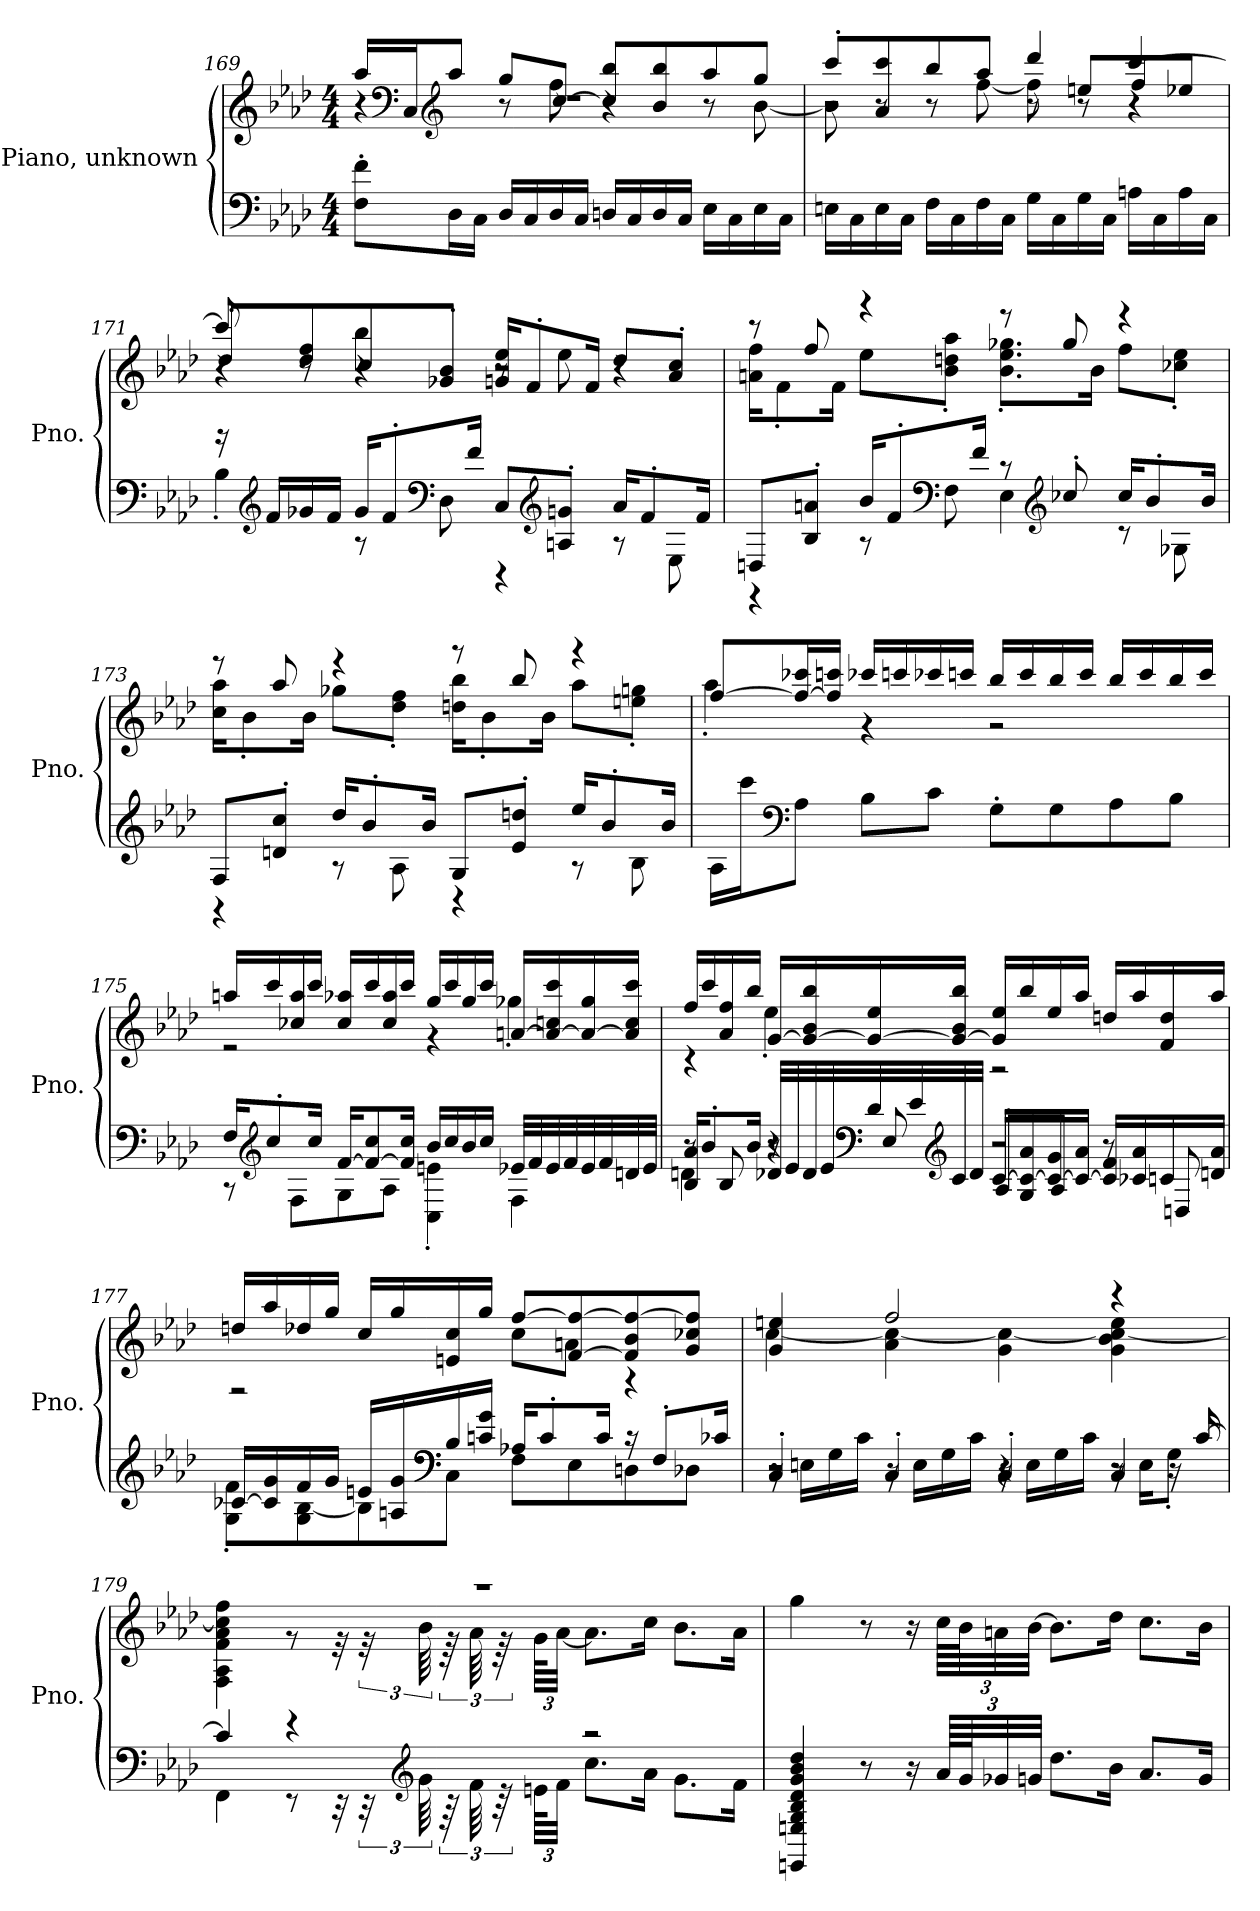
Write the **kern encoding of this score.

**kern	**kern
*part1	*part1
*staff2	*staff1
*I"Piano, unknown	*
*I'Pno.	*
!!LO:LB:g=z
*clefF4	*clefG2
*k[b-e-a-d-]	*k[b-e-a-d-]
*M4/4	*M4/4
=169	=169
*	*^
*	*	*^
8F\' 8f\'L	1r	4r	16aa-/LL
*	*clefF4	*	*
.	.	.	16C/J
*	*clefG2	*	*
16D-\L	.	.	8aa-/J
16C\JJ	.	.	.
16D-/LL	.	8r	8gg/L
16C/	.	.	.
16D-/	.	8ff\	[8cc/J
16C/JJ	.	.	.
16Dn/LL	.	4r	8cc/] 8bb-/L
16C/	.	.	.
16D/	.	.	8b-/ 8bb-/
16C/JJ	.	.	.
16E-\LL	.	8r	8aa-/
16C\	.	.	.
16E-\	.	[8b-\	8gg/J
16C\JJ	.	.	.
=170	=170	=170	=170
16En\LL	2r	8b-\]	8ccc'/L
16C\	.	.	.
16E\	.	8r	8a-/ 8ccc/
16C\JJ	.	.	.
16F\LL	.	8r	8bb-/
16C\	.	.	.
16F\	.	[8ff\	8aa-/J
16C\JJ	.	.	.
16G\LL	4ddd-/	8ff\]	8r
16C\	.	.	.
16G\	.	8r	8een/L
16C\JJ	.	.	.
16An\LL	[4ccc/	4r	8ff/
16C\	.	.	.
16A\	.	.	8ee-X/J
16C\JJ	.	.	.
!!LO:LB:g=z	!!	!!
=171	=171	=171	=171
*^	*	*	*
16r	4B-'\	8ccc/]	4r	8dd-'/L
*clefG2	*	*	*	*
16f/LL	.	.	.	.
16g-X/	.	8r	.	8dd-/ 8ff/
16f/JJ	.	.	.	.
16g-/KL	8r	4r	4bb-\	8cc/
8f'/	.	.	.	.
*clefF4	*	*	*	*
.	8D-\	.	.	8g-X/' 8b-/'J
16f/Jk	.	.	.	.
8C/L	4r	2r	8r	16gn/ 16ee-/KL
.	.	.	.	8f'/
*clefG2	*	*	*	*
8An/' 8gn/'J	.	.	8ee-\	.
.	.	.	.	16f/Jk
16a-/KL	8r	.	4r	8dd-/L
8f'/	.	.	.	.
.	8E-\	.	.	8a-/' 8cc/'J
16f/Jk	.	.	.	.
*	*	*	*v	*v
=172	=172	=172	=172
8Dn/L	4r	8r	16an\ 16ff\KL
.	.	.	8f'\
8B-/' 8an/'J	.	8ff/	.
.	.	.	16f\Jk
16b-/KL	8r	4r	8ee-\L
8f'/	.	.	.
*clefF4	*	*	*
.	8F\	.	8b-\' 8ddn\' 8aa-\'J
16f/Jk	.	.	.
8r	4E-\	8r	8.b-\' 8.ee-\' 8.gg-X\'L
*clefG2	*	*	*
8cc-X'/	.	8gg-/	.
.	.	.	16b-\Jk
16cc-/KL	8r	4r	8ff\L
8b-'/	.	.	.
.	8G-X\	.	8cc-X\' 8ee-\'J
16b-/Jk	.	.	.
!!LO:LB:g=z	!!
=173	=173	=173	=173
8F/L	4r	8r	16cc\ 16aa-\KL
.	.	.	8b-'\
8dn/' 8cc/'J	.	8aa-/	.
.	.	.	16b-\Jk
16dd-/KL	8r	4r	8gg-X\L
8b-'/	.	.	.
.	8A-\	.	8dd-\' 8ff\'J
16b-/Jk	.	.	.
8G/L	4r	8r	16ddn\ 16bb-\KL
.	.	.	8b-'\
8e-/' 8ddn/'J	.	8bb-/	.
.	.	.	16b-\Jk
16ee-/KL	8r	4r	8aa-\L
8b-'/	.	.	.
.	8B-\	.	8een\' 8ggn\'J
16b-/Jk	.	.	.
*v	*v	*	*
=174	=174	=174
16A-\LL	[8ff/L	4aa-'\
16ccc\J	.	.
*clefF4	*	*
8A-\J	16ff/_ 16ccc-X/L	.
.	16ff/] 16cccn/JJ	.
8B-\L	16ccc-X/LL	4r
.	16cccn/	.
8c\J	16ccc-X/	.
.	16cccn/JJ	.
8G'\L	16bb-/LL	2r
.	16ccc/	.
8G\	16bb-/	.
.	16ccc/JJ	.
8A-\	16bb-/LL	.
.	16ccc/	.
8B-\J	16bb-/	.
.	16ccc/JJ	.
!!LO:LB:g=z	!!
=175	=175	=175
*^	*	*
16F/KL	8r	16aan/LL	2r
*clefG2	*	*	*
8cc'/	.	16ccc/	.
.	8F\L	16cc-X/ 16aa/	.
16cc/Jk	.	16ccc/JJ	.
[16f/KL	8G\	16cc-/ 16aa-X/LL	.
8f/_ 8cc/	.	16ccc/	.
.	8A-\J	16cc-/ 16aa-/	.
16f/] 16cc/Jk	.	16ccc/JJ	.
16b-/LL	4C\' 4en\'	16gg/LL	4r
16cc/	.	16ccc/	.
16b-/	.	16gg/	.
16cc/JJ	.	16ccc/JJ	.
32e-X/LLL	4F\	[16an/LL	4gg-X'\
32f/	.	.	.
32e-/	.	16a/_ 16ccn/ 16ccc/	.
32f/	.	.	.
32e-/	.	16a/_ 16gg-/	.
32f/	.	.	.
32dn/	.	16a/] 16cc/ 16ccc/JJ	.
32e-/JJJ	.	.	.
!!LO:PB:g=z	!!
=176	=176	=176	=176
*	*^	*	*
16B-/ 16a-/KL	4dn\	8r	16ff/LL	4r
8b-'/	.	.	16ccc/	.
.	.	8B-/	16a-/ 16ff/	.
16b-/Jk	.	.	16bb-/JJ	.
32d-X/LLL	4r	8r	[16g/LL	4ee-'\
32e-/	.	.	.	.
32d-/	.	.	16g/_ 16b-/ 16bb-/	.
32e-/	.	.	.	.
*clefF4	*	*	*	*
32d-/	.	8E-/	16g/_ 16ee-/	.
32e-/	.	.	.	.
*clefG2	*	*	*	*
32c/	.	.	16g/_ 16b-/ 16bb-/JJ	.
32d-/JJJ	.	.	.	.
[16c/LL	2r	8A-'/L	16g/] 16ee-/LL	2r
16G/ 16c/_ 16a-/	.	.	16bb-/	.
16c/_ 16g/	.	8A-/J	16ee-/	.
16c/_ 16a-/JJ	.	.	16aa-/JJ	.
16c/] 16f/LL	.	8r	16ddn/LL	.
16c-X/ 16a-/	.	.	16aa-/	.
16cn/	.	8Dn/	16f/ 16dd/	.
16dn/ 16a-/JJ	.	.	16aa-/JJ	.
*	*v	*v	*	*
!!LO:LB:g=z	!!
=177	=177	=177	=177
[16c-X/LL	8G\' 8f\'L	16ddn/LL	2r
16c-/] 16g/	.	16aa-/	.
16f/	8G\ [8B-\	16dd-X/	.
16g/JJ	.	16gg/JJ	.
16en/LL	8B-\]	16cc/LL	.
16An/ 16g/	.	16gg/	.
*clefF4	*	*	*
16B-/	8C\J	16en/ 16cc/	.
16cn/ 16g/JJ	.	16gg/JJ	.
16A-X/KL	8F\L	[8ff/L	8cc\L
8c'/	.	.	.
.	8E-\	[8f/ 8ff/_	8an\J
16c/Jk	.	.	.
16r	8Dn\	8f/] 8b-/ 8ff/_	4r
8F'/L	.	.	.
.	8D-X\J	8g/ 8cc-X/ 8ff/]J	.
16c-X/Jk	.	.	.
=178	=178	=178	=178
*	*^	*	*
2r	16r	4C'/	4g/ 4een/	[4cc\
.	16En\LL	.	.	.
.	16G\	.	.	.
.	16c\JJ	.	.	.
.	16r	4C'/	2ff/	4a-\ 4cc\_
.	16E\LL	.	.	.
.	16G\	.	.	.
.	16c\JJ	.	.	.
4r	16r	4C'/	.	4g\ 4cc\_
.	16E\LL	.	.	.
.	16G\	.	.	.
.	16c\JJ	.	.	.
8r	16r	4C/	4r	4g\ 4b-\ 4cc\_ 4ee\
.	16E\KL	.	.	.
16r	8G'\J	.	.	.
[16c/	.	.	.	.
*	*v	*v	*	*
!!LO:LB:g=z	!!
=179	=179	=179	=179
4c/]	4FF\	1r	4F\ 4A-\ 4f\ 4a-\ 4cc\] 4ff\
4r	8r	.	8r
.	32r	.	32r
.	48r	.	48r
*clefG2	*	*	*
.	96g\	.	96b-\
.	96r	.	96r
.	96f\	.	96a-\
.	96r	.	96r
*	*Xbrackettup	*	*Xbrackettup
.	96en\KLLL	.	96g\KLLL
.	48f\JJJ	.	[48a-\JJJ
2r	8.cc\L	.	8.a-\L]
.	16a-\Jk	.	16cc\Jk
.	8.g\L	.	8.b-\L
.	16f\Jk	.	16a-\Jk
*v	*v	*	*
*	*v	*v
=180	=180
4EEn/ 4En/ 4G/ 4B-/ 4d-/ 4g/ 4b-/ 4dd-/	4gg\
8r	8r
16r	16r
96a-/LLLL	96cc\LLLL
96g/J	96b-\J
48g-X/	48an\
48gn/JJJ	[48b-\JJJ
8.dd-\L	8.b-\L]
16b-\Jk	16dd-\Jk
8.a-/L	8.cc\L
16g/Jk	16b-\Jk
=	=
*-	*-
